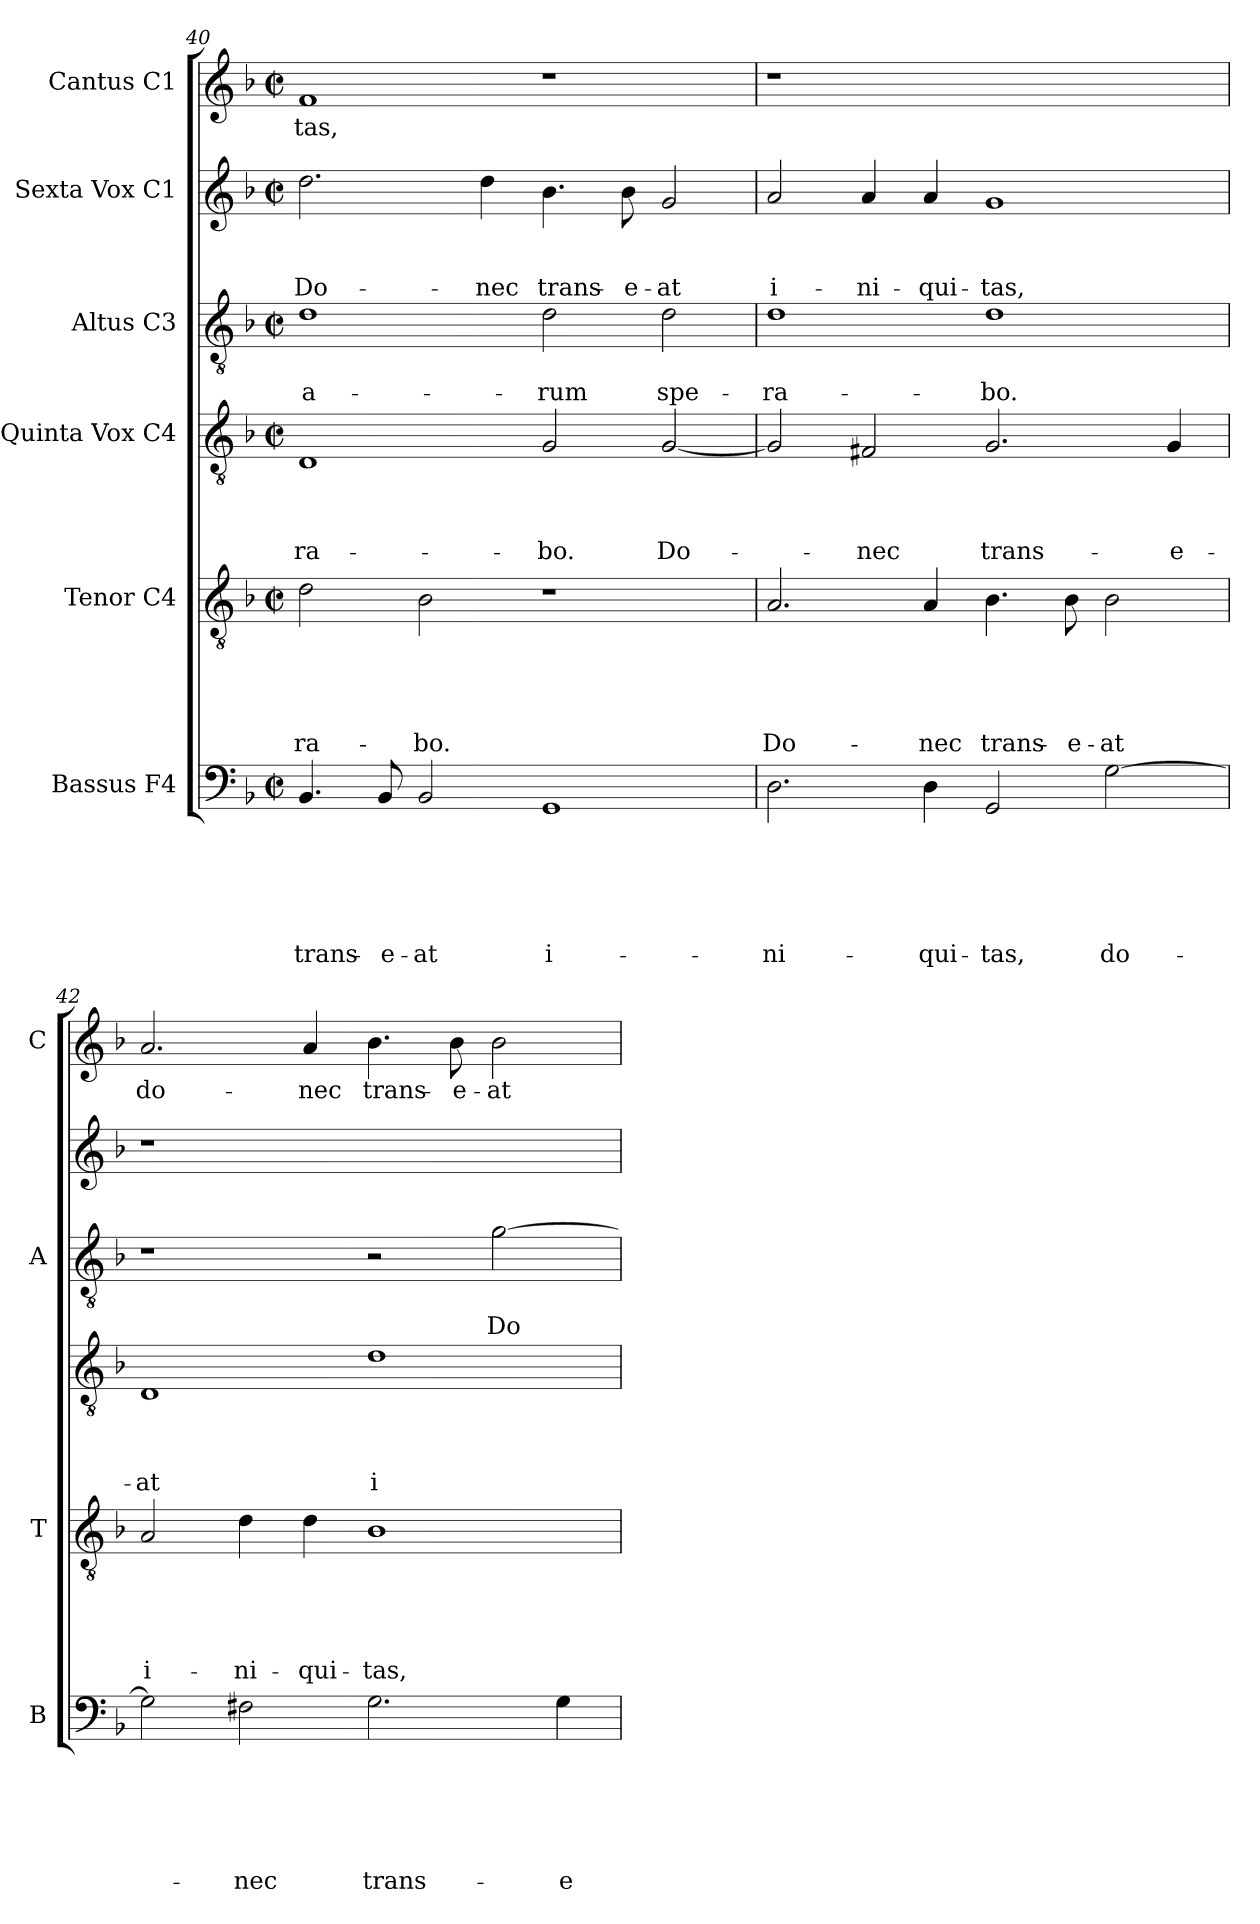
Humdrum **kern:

**kern	**text	**text	**text	**text	**text	**text	**kern	**text	**text	**text	**text	**text	**kern	**text	**text	**text	**text	**kern	**text	**text	**kern	**text	**text	**text	**kern	**text
*part6	*part6	*part6	*part6	*part6	*part6	*part6	*part5	*part5	*part5	*part5	*part5	*part5	*part4	*part4	*part4	*part4	*part4	*part3	*part3	*part3	*part2	*part2	*part2	*part2	*part1	*part1
*staff6	*staff6	*staff6	*staff6	*staff6	*staff6	*staff6	*staff5	*staff5	*staff5	*staff5	*staff5	*staff5	*staff4	*staff4	*staff4	*staff4	*staff4	*staff3	*staff3	*staff3	*staff2	*staff2	*staff2	*staff2	*staff1	*staff1
*I"Bassus F4	*	*	*	*	*	*	*I"Tenor C4	*	*	*	*	*	*I"Quinta Vox C4	*	*	*	*	*I"Altus C3	*	*	*I"Sexta Vox C1	*	*	*	*I"Cantus C1	*
*I'B	*	*	*	*	*	*	*I'T	*	*	*	*	*	*	*	*	*	*	*I'A	*	*	*	*	*	*	*I'C	*
*clefF4	*	*	*	*	*	*	*clefGv2	*	*	*	*	*	*clefGv2	*	*	*	*	*clefGv2	*	*	*clefG2	*	*	*	*clefG2	*
*k[b-]	*	*	*	*	*	*	*k[b-]	*	*	*	*	*	*k[b-]	*	*	*	*	*k[b-]	*	*	*k[b-]	*	*	*	*k[b-]	*
*F:	*	*	*	*	*	*	*F:	*	*	*	*	*	*F:	*	*	*	*	*F:	*	*	*F:	*	*	*	*F:	*
*M2/2	*	*	*	*	*	*	*M2/2	*	*	*	*	*	*M2/2	*	*	*	*	*M2/2	*	*	*M2/2	*	*	*	*M2/2	*
*met(c|)	*	*	*	*	*	*	*met(c|)	*	*	*	*	*	*met(c|)	*	*	*	*	*met(c|)	*	*	*met(c|)	*	*	*	*met(c|)	*
=40	=40	=40	=40	=40	=40	=40	=40	=40	=40	=40	=40	=40	=40	=40	=40	=40	=40	=40	=40	=40	=40	=40	=40	=40	=40	=40
!	!	!	!	!	!	!LO:LY:b	!	!	!	!	!	!LO:LY:b	!	!	!	!	!LO:LY:b	!	!	!LO:LY:b	!	!	!	!LO:LY:b	!	!LO:LY:b
4.BB-/	.	.	.	.	.	trans-	2d\	.	.	.	.	-ra-	1D	.	.	.	-ra-	1d	.	-a-	2.dd\	.	.	Do-	1f	-tas,
!	!	!	!	!	!	!LO:LY:b	!	!	!	!	!	!	!	!	!	!	!	!	!	!	!	!	!	!	!	!
8BB-/	.	.	.	.	.	-e-	.	.	.	.	.	.	.	.	.	.	.	.	.	.	.	.	.	.	.	.
!	!	!	!	!	!	!LO:LY:b	!	!	!	!	!	!LO:LY:b	!	!	!	!	!	!	!	!	!	!	!	!	!	!
2BB-/	.	.	.	.	.	-at	2B-\	.	.	.	.	-bo.	.	.	.	.	.	.	.	.	.	.	.	.	.	.
!	!	!	!	!	!	!	!	!	!	!	!	!	!	!	!	!	!	!	!	!	!	!	!	!LO:LY:b	!	!
.	.	.	.	.	.	.	.	.	.	.	.	.	.	.	.	.	.	.	.	.	4dd\	.	.	-nec	.	.
!	!	!	!	!	!	!LO:LY:b	!	!	!	!	!	!	!	!	!	!	!LO:LY:b	!	!	!LO:LY:b	!	!	!	!LO:LY:b	!	!
1GG	.	.	.	.	.	i-	1r	.	.	.	.	.	2G/	.	.	.	-bo.	2d\	.	-rum	4.b-\	.	.	trans-	1r	.
!	!	!	!	!	!	!	!	!	!	!	!	!	!	!	!	!	!	!	!	!	!	!	!	!LO:LY:b	!	!
.	.	.	.	.	.	.	.	.	.	.	.	.	.	.	.	.	.	.	.	.	8b-\	.	.	-e-	.	.
!	!	!	!	!	!	!	!	!	!	!	!	!	!	!	!	!	!LO:LY:b	!	!	!LO:LY:b	!	!	!	!LO:LY:b	!	!
.	.	.	.	.	.	.	.	.	.	.	.	.	[2G/	.	.	.	Do-	2d\	.	spe-	2g/	.	.	-at	.	.
!!LO:LB:g=z
=41	=41	=41	=41	=41	=41	=41	=41	=41	=41	=41	=41	=41	=41	=41	=41	=41	=41	=41	=41	=41	=41	=41	=41	=41	=41	=41
!	!	!	!	!	!	!LO:LY:b	!	!	!	!	!	!LO:LY:b	!	!	!	!	!	!	!	!LO:LY:b	!	!	!	!LO:LY:b	!	!
2.D\	.	.	.	.	.	-ni-	2.A/	.	.	.	.	Do-	2G/]	.	.	.	.	1d	.	-ra-	2a/	.	.	i-	1r	.
!	!	!	!	!	!	!	!	!	!	!	!	!	!	!	!	!	!LO:LY:b	!	!	!	!	!	!	!LO:LY:b	!	!
.	.	.	.	.	.	.	.	.	.	.	.	.	2F#X/	.	.	.	-nec	.	.	.	4a/	.	.	-ni-	.	.
!	!	!	!	!	!	!LO:LY:b	!	!	!	!	!	!LO:LY:b	!	!	!	!	!	!	!	!	!	!	!	!LO:LY:b	!	!
4D\	.	.	.	.	.	-qui-	4A/	.	.	.	.	-nec	.	.	.	.	.	.	.	.	4a/	.	.	-qui-	.	.
!	!	!	!	!	!	!LO:LY:b	!	!	!	!	!	!LO:LY:b	!	!	!	!	!LO:LY:b	!	!	!LO:LY:b	!	!	!	!LO:LY:b	!	!
2GG/	.	.	.	.	.	-tas,	4.B-\	.	.	.	.	trans-	2.G/	.	.	.	trans-	1d	.	-bo.	1g	.	.	-tas,	1ryy	.
!	!	!	!	!	!	!	!	!	!	!	!	!LO:LY:b	!	!	!	!	!	!	!	!	!	!	!	!	!	!
.	.	.	.	.	.	.	8B-\	.	.	.	.	-e-	.	.	.	.	.	.	.	.	.	.	.	.	.	.
!	!	!	!	!	!	!LO:LY:b	!	!	!	!	!	!LO:LY:b	!	!	!	!	!	!	!	!	!	!	!	!	!	!
[2G\	.	.	.	.	.	do-	2B-\	.	.	.	.	-at	.	.	.	.	.	.	.	.	.	.	.	.	.	.
!	!	!	!	!	!	!	!	!	!	!	!	!	!	!	!	!	!LO:LY:b	!	!	!	!	!	!	!	!	!
.	.	.	.	.	.	.	.	.	.	.	.	.	4G/	.	.	.	-e-	.	.	.	.	.	.	.	.	.
=42	=42	=42	=42	=42	=42	=42	=42	=42	=42	=42	=42	=42	=42	=42	=42	=42	=42	=42	=42	=42	=42	=42	=42	=42	=42	=42
!	!	!	!	!	!	!	!	!	!	!	!	!LO:LY:b	!	!	!	!	!LO:LY:b	!	!	!	!	!	!	!	!	!LO:LY:b
2G\]	.	.	.	.	.	.	2A/	.	.	.	.	i-	1D	.	.	.	-at	1r	.	.	1r	.	.	.	2.a/	do-
!	!	!	!	!	!	!LO:LY:b	!	!	!	!	!	!LO:LY:b	!	!	!	!	!	!	!	!	!	!	!	!	!	!
2F#X\	.	.	.	.	.	-nec	4d\	.	.	.	.	-ni-	.	.	.	.	.	.	.	.	.	.	.	.	.	.
!	!	!	!	!	!	!	!	!	!	!	!	!LO:LY:b	!	!	!	!	!	!	!	!	!	!	!	!	!	!LO:LY:b
.	.	.	.	.	.	.	4d\	.	.	.	.	-qui-	.	.	.	.	.	.	.	.	.	.	.	.	4a/	-nec
!	!	!	!	!	!	!LO:LY:b	!	!	!	!	!	!LO:LY:b	!	!	!	!	!LO:LY:b	!	!	!	!	!	!	!	!	!LO:LY:b
2.G\	.	.	.	.	.	trans-	1B-	.	.	.	.	-tas,	1d	.	.	.	i-	2r	.	.	1ryy	.	.	.	4.b-\	trans-
!	!	!	!	!	!	!	!	!	!	!	!	!	!	!	!	!	!	!	!	!	!	!	!	!	!	!LO:LY:b
.	.	.	.	.	.	.	.	.	.	.	.	.	.	.	.	.	.	.	.	.	.	.	.	.	8b-\	-e-
!	!	!	!	!	!	!	!	!	!	!	!	!	!	!	!	!	!	!	!	!LO:LY:b	!	!	!	!	!	!LO:LY:b
.	.	.	.	.	.	.	.	.	.	.	.	.	.	.	.	.	.	[2g\	.	Do-	.	.	.	.	2b-\	-at
!	!	!	!	!	!	!LO:LY:b	!	!	!	!	!	!	!	!	!	!	!	!	!	!	!	!	!	!	!	!
4G\	.	.	.	.	.	-e-	.	.	.	.	.	.	.	.	.	.	.	.	.	.	.	.	.	.	.	.
=	=	=	=	=	=	=	=	=	=	=	=	=	=	=	=	=	=	=	=	=	=	=	=	=	=	=
*-	*-	*-	*-	*-	*-	*-	*-	*-	*-	*-	*-	*-	*-	*-	*-	*-	*-	*-	*-	*-	*-	*-	*-	*-	*-	*-
